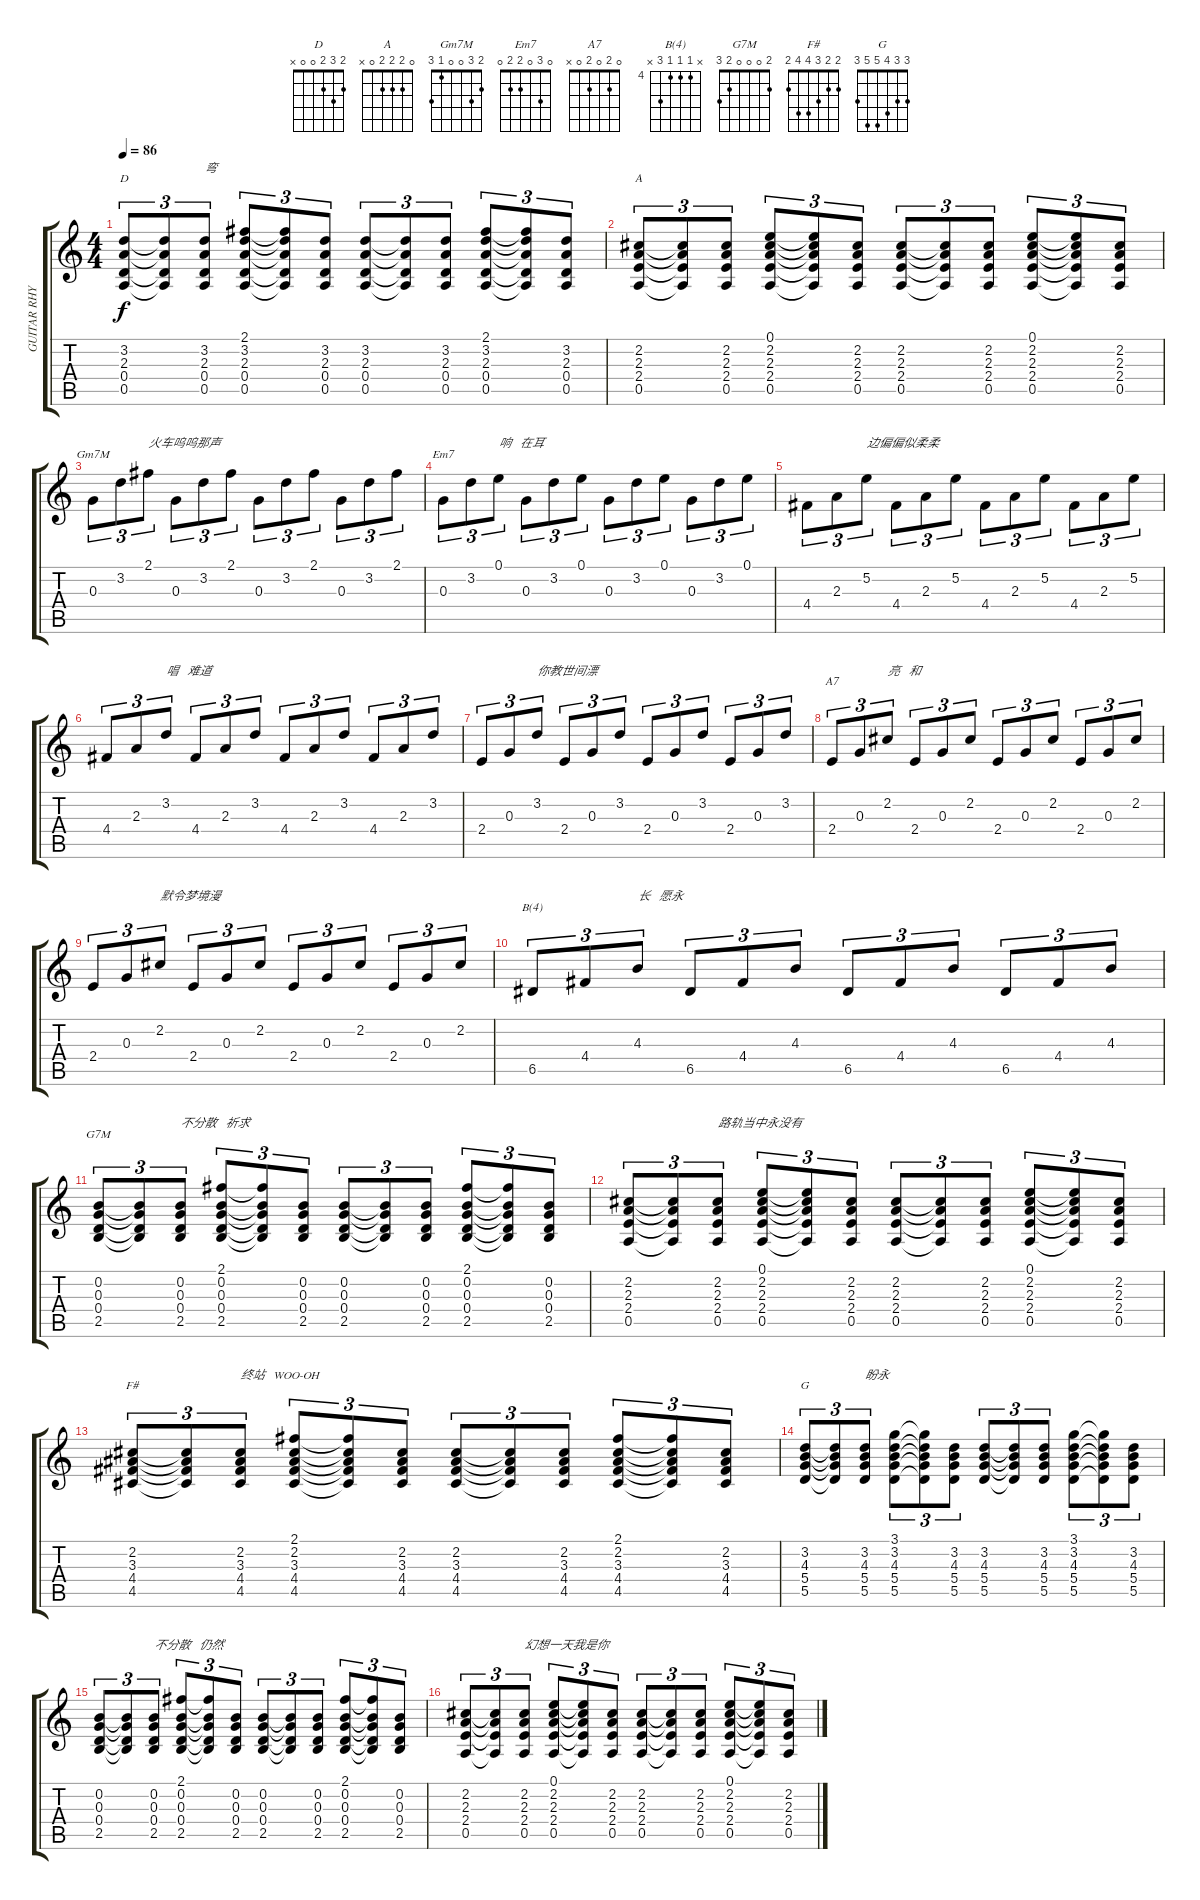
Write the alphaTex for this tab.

\track ("GUITAR RHYTHM" "GUITAR RHY") {instrument acousticguitarsteel}
\staff {score tabs}
\tuning (E4 B3 G3 D3 A2 E2) {hide}
\chord ("D" 2 3 2 0 0 x)
\chord ("A" 0 2 2 2 0 x)
\chord ("Gm7M" 2 3 0 0 1 3)
\chord ("Em7" 0 3 0 2 2 0)
\chord ("A7" 0 2 0 2 0 x)
\chord ("B(4)" x 4 4 4 6 x) {firstfret 4}
\chord ("G7M" 2 0 0 0 2 3)
\chord ("F#" 2 2 3 4 4 2)
\chord ("G" 3 3 4 5 5 3)
\ts (4 4)
\tempo 86
\clef g2
\ks c
(3.2 2.3 0.4 0.5).8{tu (3 2) ch "D" dy f} (3.2{t} 2.3{t} 0.4{t} 0.5{t}).8{tu (3 2)} (3.2 2.3 0.4 0.5).8{tu (3 2) txt "弯"} (2.1 3.2 2.3 0.4 0.5).8{tu (3 2)} (2.1{t} 3.2{t} 2.3{t} 0.4{t} 0.5{t}).8{tu (3 2)} (3.2 2.3 0.4 0.5).8{tu (3 2)} (3.2 2.3 0.4 0.5).8{tu (3 2)} (3.2{t} 2.3{t} 0.4{t} 0.5{t}).8{tu (3 2)} (3.2 2.3 0.4 0.5).8{tu (3 2)} (2.1 3.2 2.3 0.4 0.5).8{tu (3 2)} (2.1{t} 3.2{t} 2.3{t} 0.4{t} 0.5{t}).8{tu (3 2)} (3.2 2.3 0.4 0.5).8{tu (3 2)} |
(2.2 2.3 2.4 0.5).8{tu (3 2) ch "A"} (2.2{t} 2.3{t} 2.4{t} 0.5{t}).8{tu (3 2)} (2.2 2.3 2.4 0.5).8{tu (3 2)} (0.1 2.2 2.3 2.4 0.5).8{tu (3 2)} (0.1{t} 2.2{t} 2.3{t} 2.4{t} 0.5{t}).8{tu (3 2)} (2.2 2.3 2.4 0.5).8{tu (3 2)} (2.2 2.3 2.4 0.5).8{tu (3 2)} (2.2{t} 2.3{t} 2.4{t} 0.5{t}).8{tu (3 2)} (2.2 2.3 2.4 0.5).8{tu (3 2)} (0.1 2.2 2.3 2.4 0.5).8{tu (3 2)} (0.1{t} 2.2{t} 2.3{t} 2.4{t} 0.5{t}).8{tu (3 2)} (2.2 2.3 2.4 0.5).8{tu (3 2)} |
0.3.8{tu (3 2) ch "Gm7M"} 3.2.8{tu (3 2)} 2.1.8{tu (3 2) txt "火车呜呜那声"} 0.3.8{tu (3 2)} 3.2.8{tu (3 2)} 2.1.8{tu (3 2)} 0.3.8{tu (3 2)} 3.2.8{tu (3 2)} 2.1.8{tu (3 2)} 0.3.8{tu (3 2)} 3.2.8{tu (3 2)} 2.1.8{tu (3 2)} |
0.3.8{tu (3 2) ch "Em7"} 3.2.8{tu (3 2)} 0.1.8{tu (3 2) txt "响   在耳"} 0.3.8{tu (3 2)} 3.2.8{tu (3 2)} 0.1.8{tu (3 2)} 0.3.8{tu (3 2)} 3.2.8{tu (3 2)} 0.1.8{tu (3 2)} 0.3.8{tu (3 2)} 3.2.8{tu (3 2)} 0.1.8{tu (3 2)} |
4.4.8{tu (3 2)} 2.3.8{tu (3 2)} 5.2.8{tu (3 2) txt "边偏偏似柔柔"} 4.4.8{tu (3 2)} 2.3.8{tu (3 2)} 5.2.8{tu (3 2)} 4.4.8{tu (3 2)} 2.3.8{tu (3 2)} 5.2.8{tu (3 2)} 4.4.8{tu (3 2)} 2.3.8{tu (3 2)} 5.2.8{tu (3 2)} |
4.4.8{tu (3 2)} 2.3.8{tu (3 2)} 3.2.8{tu (3 2) txt "唱   难道"} 4.4.8{tu (3 2)} 2.3.8{tu (3 2)} 3.2.8{tu (3 2)} 4.4.8{tu (3 2)} 2.3.8{tu (3 2)} 3.2.8{tu (3 2)} 4.4.8{tu (3 2)} 2.3.8{tu (3 2)} 3.2.8{tu (3 2)} |
2.4.8{tu (3 2)} 0.3.8{tu (3 2)} 3.2.8{tu (3 2) txt "你教世间漂"} 2.4.8{tu (3 2)} 0.3.8{tu (3 2)} 3.2.8{tu (3 2)} 2.4.8{tu (3 2)} 0.3.8{tu (3 2)} 3.2.8{tu (3 2)} 2.4.8{tu (3 2)} 0.3.8{tu (3 2)} 3.2.8{tu (3 2)} |
2.4.8{tu (3 2) ch "A7"} 0.3.8{tu (3 2)} 2.2.8{tu (3 2) txt "亮   和"} 2.4.8{tu (3 2)} 0.3.8{tu (3 2)} 2.2.8{tu (3 2)} 2.4.8{tu (3 2)} 0.3.8{tu (3 2)} 2.2.8{tu (3 2)} 2.4.8{tu (3 2)} 0.3.8{tu (3 2)} 2.2.8{tu (3 2)} |
2.4.8{tu (3 2)} 0.3.8{tu (3 2)} 2.2.8{tu (3 2) txt "默令梦境漫"} 2.4.8{tu (3 2)} 0.3.8{tu (3 2)} 2.2.8{tu (3 2)} 2.4.8{tu (3 2)} 0.3.8{tu (3 2)} 2.2.8{tu (3 2)} 2.4.8{tu (3 2)} 0.3.8{tu (3 2)} 2.2.8{tu (3 2)} |
6.5.8{tu (3 2) ch "B(4)"} 4.4.8{tu (3 2)} 4.3.8{tu (3 2) txt "长   愿永"} 6.5.8{tu (3 2)} 4.4.8{tu (3 2)} 4.3.8{tu (3 2)} 6.5.8{tu (3 2)} 4.4.8{tu (3 2)} 4.3.8{tu (3 2)} 6.5.8{tu (3 2)} 4.4.8{tu (3 2)} 4.3.8{tu (3 2)} |
(0.2 0.3 0.4 2.5).8{tu (3 2) ch "G7M"} (0.2{t} 0.3{t} 0.4{t} 2.5{t}).8{tu (3 2)} (0.2 0.3 0.4 2.5).8{tu (3 2) txt "不分散   祈求"} (2.1 0.2 0.3 0.4 2.5).8{tu (3 2)} (2.1{t} 0.2{t} 0.3{t} 0.4{t} 2.5{t}).8{tu (3 2)} (0.2 0.3 0.4 2.5).8{tu (3 2)} (0.2 0.3 0.4 2.5).8{tu (3 2)} (0.2{t} 0.3{t} 0.4{t} 2.5{t}).8{tu (3 2)} (0.2 0.3 0.4 2.5).8{tu (3 2)} (2.1 0.2 0.3 0.4 2.5).8{tu (3 2)} (2.1{t} 0.2{t} 0.3{t} 0.4{t} 2.5{t}).8{tu (3 2)} (0.2 0.3 0.4 2.5).8{tu (3 2)} |
(2.2 2.3 2.4 0.5).8{tu (3 2)} (2.2{t} 2.3{t} 2.4{t} 0.5{t}).8{tu (3 2)} (2.2 2.3 2.4 0.5).8{tu (3 2) txt "路轨当中永没有"} (0.1 2.2 2.3 2.4 0.5).8{tu (3 2)} (0.1{t} 2.2{t} 2.3{t} 2.4{t} 0.5{t}).8{tu (3 2)} (2.2 2.3 2.4 0.5).8{tu (3 2)} (2.2 2.3 2.4 0.5).8{tu (3 2)} (2.2{t} 2.3{t} 2.4{t} 0.5{t}).8{tu (3 2)} (2.2 2.3 2.4 0.5).8{tu (3 2)} (0.1 2.2 2.3 2.4 0.5).8{tu (3 2)} (0.1{t} 2.2{t} 2.3{t} 2.4{t} 0.5{t}).8{tu (3 2)} (2.2 2.3 2.4 0.5).8{tu (3 2)} |
(2.2 3.3 4.4 4.5).8{tu (3 2) ch "F#"} (2.2{t} 3.3{t} 4.4{t} 4.5{t}).8{tu (3 2)} (2.2 3.3 4.4 4.5).8{tu (3 2) txt "终站   WOO-OH"} (2.1 2.2 3.3 4.4 4.5).8{tu (3 2)} (2.1{t} 2.2{t} 3.3{t} 4.4{t} 4.5{t}).8{tu (3 2)} (2.2 3.3 4.4 4.5).8{tu (3 2)} (2.2 3.3 4.4 4.5).8{tu (3 2)} (2.2{t} 3.3{t} 4.4{t} 4.5{t}).8{tu (3 2)} (2.2 3.3 4.4 4.5).8{tu (3 2)} (2.1 2.2 3.3 4.4 4.5).8{tu (3 2)} (2.1{t} 2.2{t} 3.3{t} 4.4{t} 4.5{t}).8{tu (3 2)} (2.2 3.3 4.4 4.5).8{tu (3 2)} |
(3.2 4.3 5.4 5.5).8{tu (3 2) ch "G"} (3.2{t} 4.3{t} 5.4{t} 5.5{t}).8{tu (3 2)} (3.2 4.3 5.4 5.5).8{tu (3 2) txt "盼永"} (3.1 3.2 4.3 5.4 5.5).8{tu (3 2)} (3.1{t} 3.2{t} 4.3{t} 5.4{t} 5.5{t}).8{tu (3 2)} (3.2 4.3 5.4 5.5).8{tu (3 2)} (3.2 4.3 5.4 5.5).8{tu (3 2)} (3.2{t} 4.3{t} 5.4{t} 5.5{t}).8{tu (3 2)} (3.2 4.3 5.4 5.5).8{tu (3 2)} (3.1 3.2 4.3 5.4 5.5).8{tu (3 2)} (3.1{t} 3.2{t} 4.3{t} 5.4{t} 5.5{t}).8{tu (3 2)} (3.2 4.3 5.4 5.5).8{tu (3 2)} |
(0.2 0.3 0.4 2.5).8{tu (3 2)} (0.2{t} 0.3{t} 0.4{t} 2.5{t}).8{tu (3 2)} (0.2 0.3 0.4 2.5).8{tu (3 2) txt "不分散   仍然"} (2.1 0.2 0.3 0.4 2.5).8{tu (3 2)} (2.1{t} 0.2{t} 0.3{t} 0.4{t} 2.5{t}).8{tu (3 2)} (0.2 0.3 0.4 2.5).8{tu (3 2)} (0.2 0.3 0.4 2.5).8{tu (3 2)} (0.2{t} 0.3{t} 0.4{t} 2.5{t}).8{tu (3 2)} (0.2 0.3 0.4 2.5).8{tu (3 2)} (2.1 0.2 0.3 0.4 2.5).8{tu (3 2)} (2.1{t} 0.2{t} 0.3{t} 0.4{t} 2.5{t}).8{tu (3 2)} (0.2 0.3 0.4 2.5).8{tu (3 2)} |
(2.2 2.3 2.4 0.5).8{tu (3 2)} (2.2{t} 2.3{t} 2.4{t} 0.5{t}).8{tu (3 2)} (2.2 2.3 2.4 0.5).8{tu (3 2) txt "幻想一天我是你"} (0.1 2.2 2.3 2.4 0.5).8{tu (3 2)} (0.1{t} 2.2{t} 2.3{t} 2.4{t} 0.5{t}).8{tu (3 2)} (2.2 2.3 2.4 0.5).8{tu (3 2)} (2.2 2.3 2.4 0.5).8{tu (3 2)} (2.2{t} 2.3{t} 2.4{t} 0.5{t}).8{tu (3 2)} (2.2 2.3 2.4 0.5).8{tu (3 2)} (0.1 2.2 2.3 2.4 0.5).8{tu (3 2)} (0.1{t} 2.2{t} 2.3{t} 2.4{t} 0.5{t}).8{tu (3 2)} (2.2 2.3 2.4 0.5).8{tu (3 2)}
